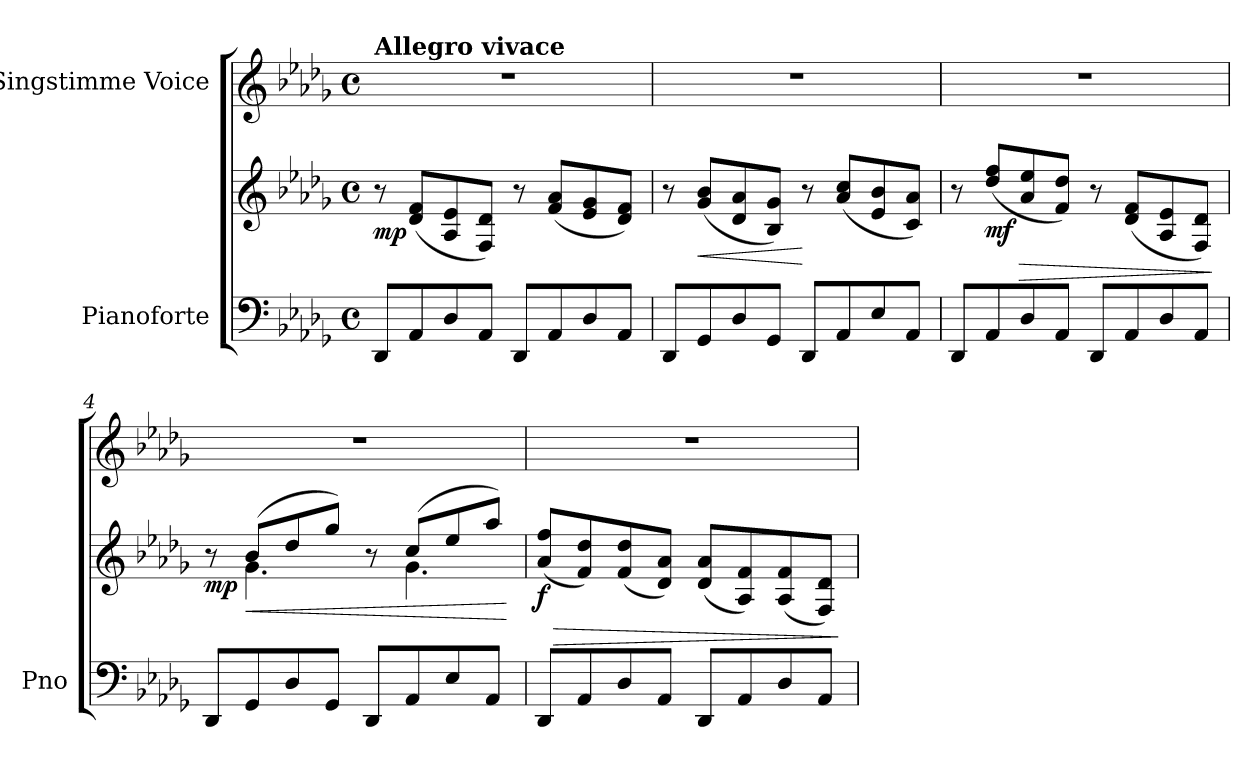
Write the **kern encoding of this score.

**kern	**kern	**dynam	**kern
*part2	*part2	*part2	*part1
*staff3	*staff2	*staff2/3	*staff1
*I"Pianoforte	*	*	*I"Singstimme Voice
*I'Pno	*	*	*
*clefF4	*clefG2	*	*clefG2
*k[b-e-a-d-g-]	*k[b-e-a-d-g-]	*	*k[b-e-a-d-g-]
*M4/4	*M4/4	*	*M4/4
*met(c)	*met(c)	*	*met(c)
=1	=1	=1	=1
!	!	!	!LO:TX:a:B:t=Allegro vivace
!	!	!LO:DY:b	!
8DD-/L	8r	mp	1r
8AA-/	(<8d-/ 8f/L	.	.
8D-/	8A-/ 8e-/	.	.
8AA-/J	8F/ 8d-/J)	.	.
8DD-/L	8r	.	.
8AA-/	(<8f/ 8a-/L	.	.
8D-/	8e-/ 8g-/	.	.
8AA-/J	8d-/ 8f/J)	.	.
=2	=2	=2	=2
8DD-/L	8r	.	1r
!	!	!LO:HP:b	!
8GG-/	(<8g-/ 8b-/L	<	.
8D-/	8d-/ 8a-/	.	.
8GG-/J	8B-/ 8g-/J)	.	.
8DD-/L	8r	[	.
8AA-/	(<8a-/ 8cc/L	.	.
8E-/	8e-/ 8b-/	.	.
8AA-/J	8c/ 8a-/J)	.	.
=3	=3	=3	=3
8DD-/L	8r	.	1r
!	!	!LO:HP:b	!
!	!	!LO:DY:n=1:b	!
8AA-/	(<8dd-/ 8ff/L	> mf	.
8D-/	8a-/ 8ee-/	.	.
8AA-/J	8f/ 8dd-/J)	.	.
8DD-/L	8r	.	.
8AA-/	(<8d-/ 8f/L	.	.
8D-/	8A-/ 8e-/	.	.
8AA-/J	8F/ 8d-/J)	.	.
.	.	]	.
=4	=4	=4	=4
*	*^	*	*
!	!	!	!LO:DY:b	!
8DD-/L	8r	8ryy	mp	1r
!	!	!	!LO:HP:b	!
8GG-/	(>8b-/L	4.g-\	<	.
8D-/	8dd-/	.	.	.
8GG-/J	8gg-/J)	.	.	.
8DD-/L	8r	8ryy	.	.
8AA-/	(>8cc/L	4.g-\	.	.
8E-/	8ee-/	.	.	.
8AA-/J	8aa-/J)	.	.	.
*	*v	*v	*	*
.	.	[	.
!!LO:LB:g=z
=5	=5	=5	=5
!	!	!LO:HP:b	!
!	!	!LO:DY:n=1:b	!
8DD-/L	(<8a-/ 8ff/L	> f	1r
8AA-/	8f/ 8dd-/)	.	.
8D-/	(<8f/ 8dd-/	.	.
8AA-/J	8d-/ 8a-/J)	.	.
8DD-/L	(<8d-/ 8a-/L	.	.
8AA-/	8A-/ 8f/)	.	.
8D-/	(<8A-/ 8f/	.	.
8AA-/J	8F/ 8d-/J)	.	.
.	.	]	.
=	=	=	=
*-	*-	*-	*-
